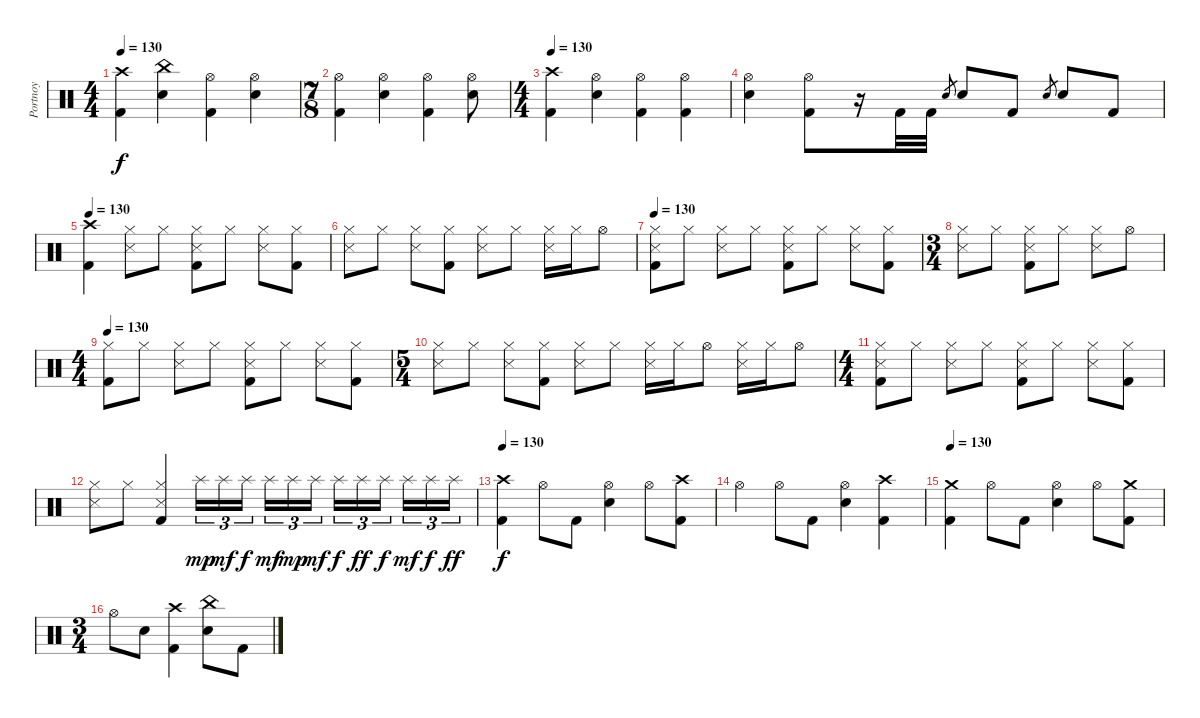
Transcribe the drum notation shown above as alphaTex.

\track ("Portnoy" "Portnoy") {instrument percussion}
\staff {score}
\articulation defaults
\ts (4 4)
\tempo 130
\clef neutral
\ks c
("Crash high (hit)" "Kick (hit) 2").4{dy f} ("China (hit)" "Electric Snare (hit)").4 ("Hi-Hat (open)" "Kick (hit) 2").4 ("Hi-Hat (open)" "Electric Snare (hit)").4 |
\ts (7 8)
("Hi-Hat (open)" "Kick (hit) 2").4 ("Hi-Hat (open)" "Electric Snare (hit)").4 ("Hi-Hat (open)" "Kick (hit) 2").4 ("Hi-Hat (open)" "Electric Snare (hit)").8 |
\ts (4 4)
\tempo 130
("Crash high (hit)" "Kick (hit) 2").4 ("Hi-Hat (open)" "Electric Snare (hit)").4 ("Hi-Hat (open)" "Kick (hit) 2").4 ("Hi-Hat (open)" "Kick (hit) 2").4 |
("Hi-Hat (open)" "Electric Snare (hit)").4 ("Hi-Hat (open)" "Kick (hit) 2").8 r.16 "Kick (hit) 2".32 "Kick (hit) 2".32 "Electric Snare (hit)".8{gr} "Electric Snare (hit)".8 "Kick (hit) 2".8 "Electric Snare (hit)".8{gr} "Electric Snare (hit)".8 "Kick (hit) 2".8 |
\tempo 130
("Crash high (hit)" "Kick (hit) 2").4 ("Hi-Hat (closed)" "Snare (side stick) 3").8 "Hi-Hat (closed)".8 ("Hi-Hat (closed)" "Snare (side stick) 3" "Kick (hit) 2").8 "Hi-Hat (closed)".8 ("Hi-Hat (closed)" "Snare (side stick) 3").8 ("Hi-Hat (closed)" "Kick (hit) 2").8 |
("Hi-Hat (closed)" "Snare (side stick) 3").8 "Hi-Hat (closed)".8 ("Hi-Hat (closed)" "Snare (side stick) 3").8 ("Hi-Hat (closed)" "Kick (hit) 2").8 ("Hi-Hat (closed)" "Snare (side stick) 3").8 "Hi-Hat (closed)".8 ("Hi-Hat (closed)" "Snare (side stick) 3").16 "Hi-Hat (closed)".16 "Hi-Hat (open)".8 |
\tempo 130
("Hi-Hat (closed)" "Snare (side stick) 3" "Kick (hit) 2").8 "Hi-Hat (closed)".8 ("Hi-Hat (closed)" "Snare (side stick) 3").8 "Hi-Hat (closed)".8 ("Hi-Hat (closed)" "Snare (side stick) 3" "Kick (hit) 2").8 "Hi-Hat (closed)".8 ("Hi-Hat (closed)" "Snare (side stick) 3").8 ("Hi-Hat (closed)" "Kick (hit) 2").8 |
\ts (3 4)
("Hi-Hat (closed)" "Snare (side stick) 3").8 "Hi-Hat (closed)".8 ("Hi-Hat (closed)" "Snare (side stick) 3" "Kick (hit) 2").8 "Hi-Hat (closed)".8 ("Hi-Hat (closed)" "Snare (side stick) 3").8 "Hi-Hat (open)".8 |
\ts (4 4)
\tempo 130
("Hi-Hat (closed)" "Kick (hit) 2").8 "Hi-Hat (closed)".8 ("Hi-Hat (closed)" "Snare (side stick) 3").8 "Hi-Hat (closed)".8 ("Hi-Hat (closed)" "Snare (side stick) 3" "Kick (hit) 2").8 "Hi-Hat (closed)".8 ("Hi-Hat (closed)" "Snare (side stick) 3").8 ("Hi-Hat (closed)" "Kick (hit) 2").8 |
\ts (5 4)
("Hi-Hat (closed)" "Snare (side stick) 3").8 "Hi-Hat (closed)".8 ("Hi-Hat (closed)" "Snare (side stick) 3").8 ("Hi-Hat (closed)" "Kick (hit) 2").8 ("Hi-Hat (closed)" "Snare (side stick) 3").8 "Hi-Hat (closed)".8 ("Hi-Hat (closed)" "Snare (side stick) 3").16 "Hi-Hat (closed)".16 "Hi-Hat (open)".8 ("Hi-Hat (closed)" "Snare (side stick) 3").16 "Hi-Hat (closed)".16 "Hi-Hat (open)".8 |
\ts (4 4)
("Hi-Hat (closed)" "Snare (side stick) 3" "Kick (hit) 2").8 "Hi-Hat (closed)".8 ("Hi-Hat (closed)" "Snare (side stick) 3").8 "Hi-Hat (closed)".8 ("Hi-Hat (closed)" "Snare (side stick) 3" "Kick (hit) 2").8 "Hi-Hat (closed)".8 ("Hi-Hat (closed)" "Snare (side stick) 3").8 ("Hi-Hat (closed)" "Kick (hit) 2").8 |
("Hi-Hat (closed)" "Snare (side stick) 3").8 "Hi-Hat (closed)".8 ("Hi-Hat (closed)" "Snare (side stick) 3" "Kick (hit) 2").4 "Splash (hit)".16{tu (3 2) dy mp} "Splash (hit)".16{tu (3 2) dy mf} "Splash (hit)".16{tu (3 2) dy f} "Splash (hit)".16{tu (3 2) dy mf} "Splash (hit)".16{tu (3 2) dy mp} "Splash (hit)".16{tu (3 2) dy mf} "Splash (hit)".16{tu (3 2) dy f} "Splash (hit)".16{tu (3 2) dy ff} "Splash (hit)".16{tu (3 2) dy f} "Splash (hit)".16{tu (3 2) dy mf} "Splash (hit)".16{tu (3 2) dy f} "Splash (hit)".16{tu (3 2) dy ff} |
\tempo 130
("Crash high (hit)" "Kick (hit) 2").4{dy f} "Hi-Hat (open)".8 "Kick (hit) 2".8 ("Hi-Hat (open)" "Electric Snare (hit)").4 "Hi-Hat (open)".8 ("Crash high (hit)" "Kick (hit) 2").8 |
"Hi-Hat (open)".4 "Hi-Hat (open)".8 "Kick (hit) 2".8 ("Hi-Hat (open)" "Electric Snare (hit)").4 ("Crash high (hit)" "Kick (hit) 2").4 |
\tempo 130
("Crash medium (hit)" "Kick (hit) 2").4 "Hi-Hat (open)".8 "Kick (hit) 2".8 ("Hi-Hat (open)" "Electric Snare (hit)").4 "Hi-Hat (open)".8 ("Crash medium (hit)" "Kick (hit) 2").8 |
\ts (3 4)
"Hi-Hat (open)".8 "Electric Snare (hit)".8 ("Crash high (hit)" "Kick (hit) 2").4 ("China (hit)" "Electric Snare (hit)").8 "Kick (hit) 2".8
